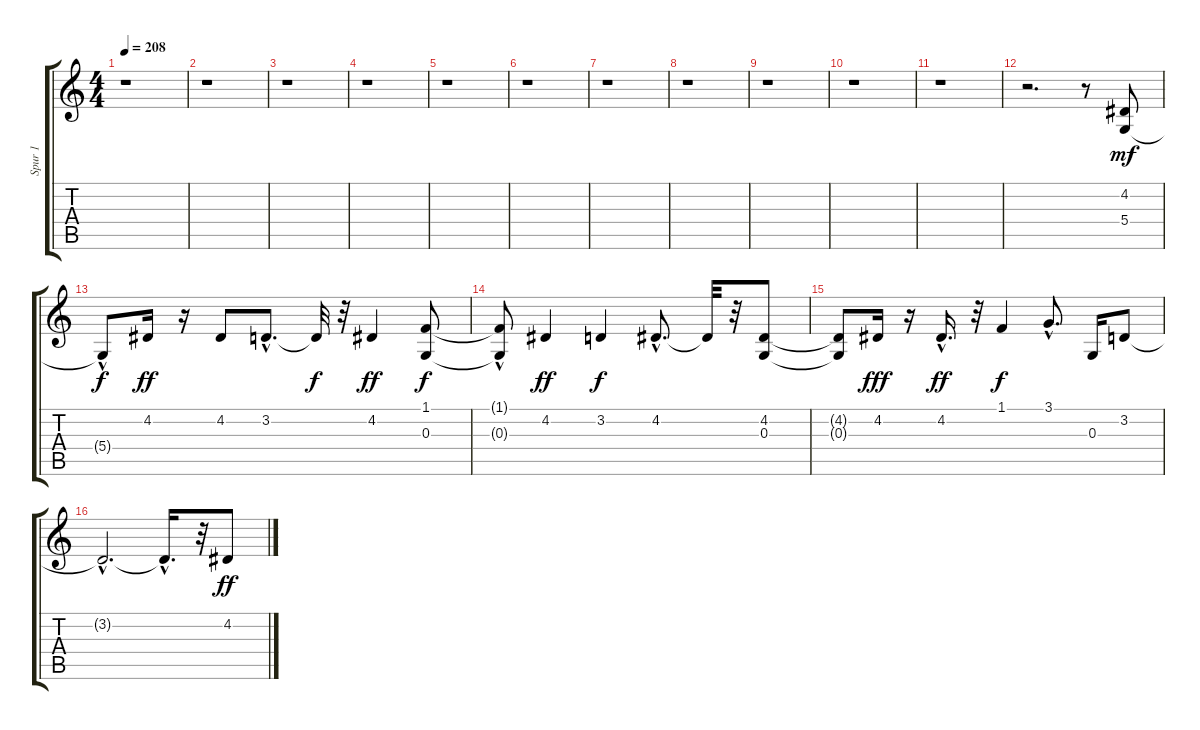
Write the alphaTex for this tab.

\track ("Spur 1" "Spur 1") {instrument acousticgrandpiano}
\staff {score tabs}
\tuning (E4 B3 G3 D3 A2 E2) {hide}
\ts (4 4)
\tempo 208
\clef g2
\ks c
r.1{dy mf} |
r.1 |
r.1 |
r.1 |
r.1 |
r.1 |
r.1 |
r.1 |
r.1 |
r.1 |
r.1 |
r.2{d} r.8 (4.2 5.4).8{instrument acousticguitarsteel} |
5.4{hac t}.8{dy f} 4.2.16{dy ff} r.16 4.2.8 3.2{hac}.8{d} 3.2{t}.32{dy f} r.32 4.2.4{dy ff} (1.1 0.3).8{dy f} |
(1.1{t} 0.3{hac t}).8 4.2.4{dy ff} 3.2.4{dy f} 4.2{hac}.8{d} 4.2{t}.32 r.32 (4.2 0.3).8 |
(4.2{t} 0.3{t}).8 4.2.16{dy fff} r.16 4.2{hac}.16{d dy ff} r.32 1.1.4{dy f} 3.1{hac}.8{d} 0.3.16 3.2.8 |
3.2{hac t}.2{d} 3.2{hac t}.16{d} r.32 4.2.8{dy ff}
